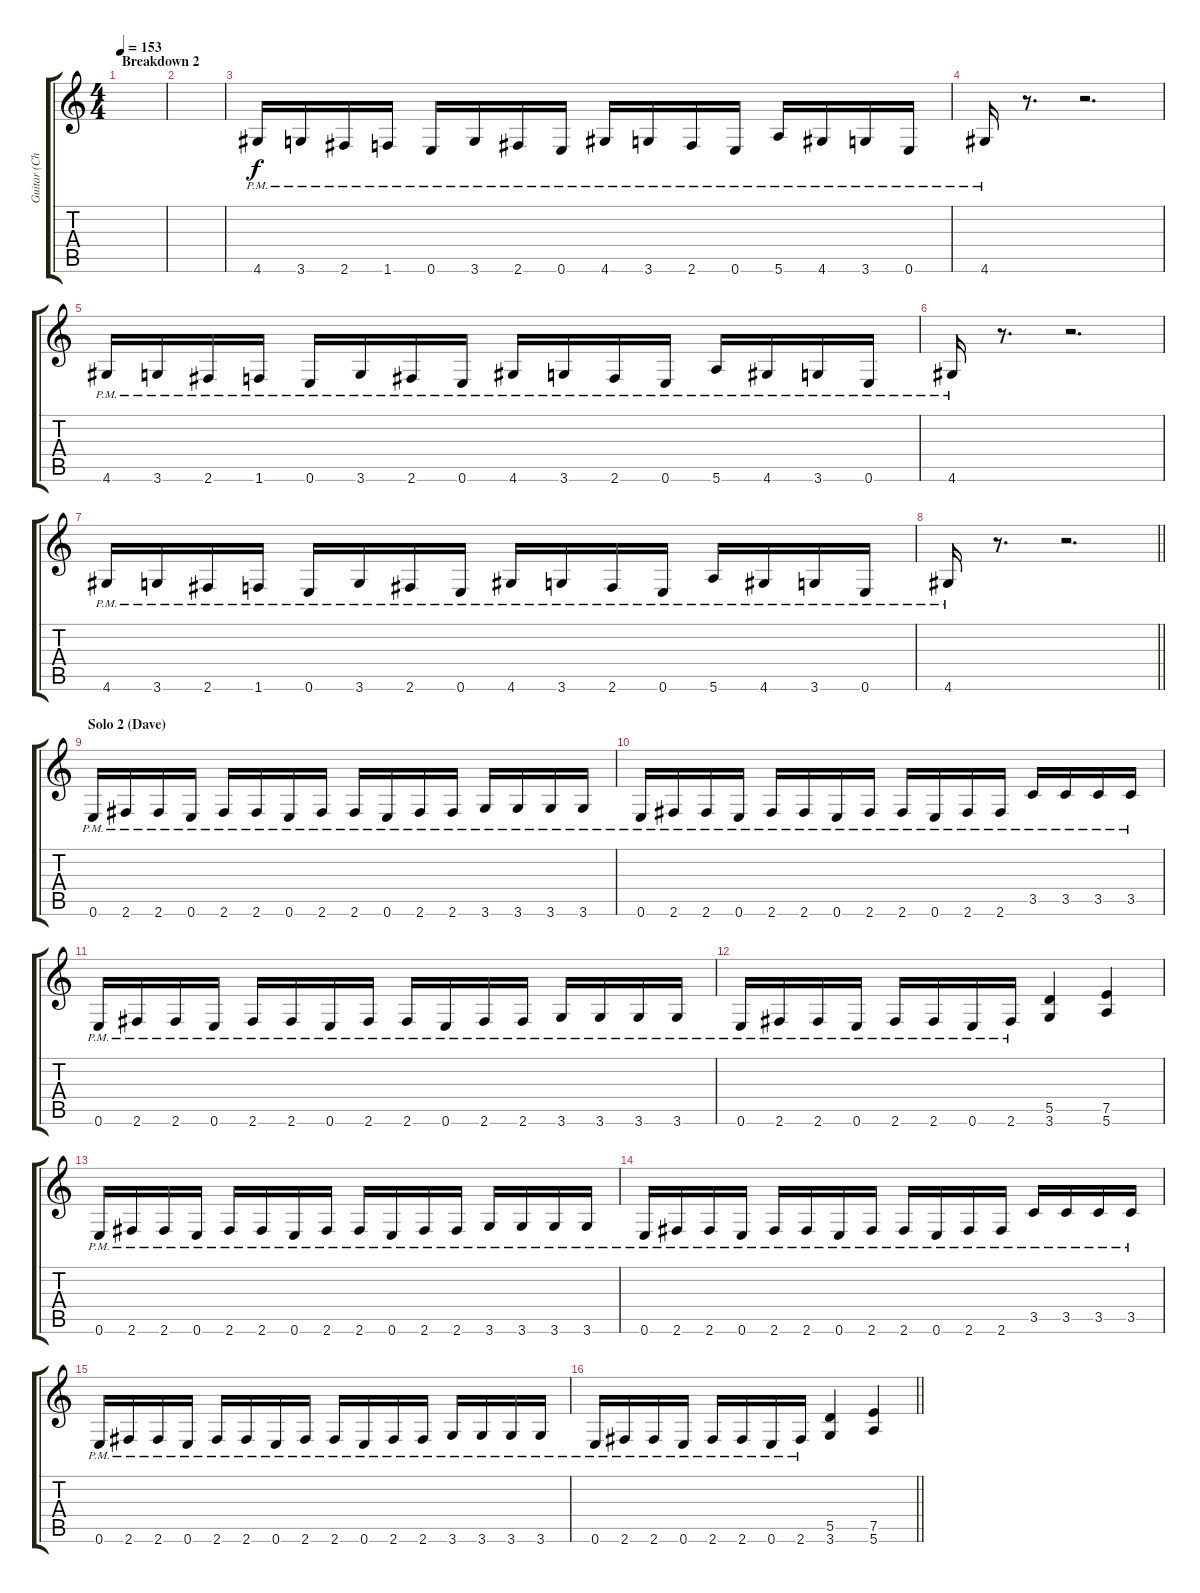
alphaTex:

\track ("Guitar (Chris)" "Guitar (Ch") {instrument distortionguitar}
\staff {score tabs}
\tuning (E4 B3 G3 D3 A2 E2) {hide}
\ts (4 4)
\section ("" "Breakdown 2")
\tempo 153
\clef g2
\ks c
|
|
4.6{pm}.16 3.6{pm}.16 2.6{pm}.16 1.6{pm}.16 0.6{pm}.16 3.6{pm}.16 2.6{pm}.16 0.6{pm}.16 4.6{pm}.16 3.6{pm}.16 2.6{pm}.16 0.6{pm}.16 5.6{pm}.16 4.6{pm}.16 3.6{pm}.16 0.6{pm}.16 |
4.6{pm}.16 r.8{d} r.2{d} |
4.6{pm}.16 3.6{pm}.16 2.6{pm}.16 1.6{pm}.16 0.6{pm}.16 3.6{pm}.16 2.6{pm}.16 0.6{pm}.16 4.6{pm}.16 3.6{pm}.16 2.6{pm}.16 0.6{pm}.16 5.6{pm}.16 4.6{pm}.16 3.6{pm}.16 0.6{pm}.16 |
4.6{pm}.16 r.8{d} r.2{d} |
4.6{pm}.16 3.6{pm}.16 2.6{pm}.16 1.6{pm}.16 0.6{pm}.16 3.6{pm}.16 2.6{pm}.16 0.6{pm}.16 4.6{pm}.16 3.6{pm}.16 2.6{pm}.16 0.6{pm}.16 5.6{pm}.16 4.6{pm}.16 3.6{pm}.16 0.6{pm}.16 |
\barLineRight lightlight
4.6{pm}.16 r.8{d} r.2{d} |
\section ("" "Solo 2 (Dave)")
0.6{pm}.16 2.6{pm}.16 2.6{pm}.16 0.6{pm}.16 2.6{pm}.16 2.6{pm}.16 0.6{pm}.16 2.6{pm}.16 2.6{pm}.16 0.6{pm}.16 2.6{pm}.16 2.6{pm}.16 3.6{pm}.16 3.6{pm}.16 3.6{pm}.16 3.6{pm}.16 |
0.6{pm}.16 2.6{pm}.16 2.6{pm}.16 0.6{pm}.16 2.6{pm}.16 2.6{pm}.16 0.6{pm}.16 2.6{pm}.16 2.6{pm}.16 0.6{pm}.16 2.6{pm}.16 2.6{pm}.16 3.5{pm}.16 3.5{pm}.16 3.5{pm}.16 3.5{pm}.16 |
0.6{pm}.16 2.6{pm}.16 2.6{pm}.16 0.6{pm}.16 2.6{pm}.16 2.6{pm}.16 0.6{pm}.16 2.6{pm}.16 2.6{pm}.16 0.6{pm}.16 2.6{pm}.16 2.6{pm}.16 3.6{pm}.16 3.6{pm}.16 3.6{pm}.16 3.6{pm}.16 |
0.6{pm}.16 2.6{pm}.16 2.6{pm}.16 0.6{pm}.16 2.6{pm}.16 2.6{pm}.16 0.6{pm}.16 2.6{pm}.16 (5.5 3.6).4 (7.5 5.6).4 |
0.6{pm}.16 2.6{pm}.16 2.6{pm}.16 0.6{pm}.16 2.6{pm}.16 2.6{pm}.16 0.6{pm}.16 2.6{pm}.16 2.6{pm}.16 0.6{pm}.16 2.6{pm}.16 2.6{pm}.16 3.6{pm}.16 3.6{pm}.16 3.6{pm}.16 3.6{pm}.16 |
0.6{pm}.16 2.6{pm}.16 2.6{pm}.16 0.6{pm}.16 2.6{pm}.16 2.6{pm}.16 0.6{pm}.16 2.6{pm}.16 2.6{pm}.16 0.6{pm}.16 2.6{pm}.16 2.6{pm}.16 3.5{pm}.16 3.5{pm}.16 3.5{pm}.16 3.5{pm}.16 |
0.6{pm}.16 2.6{pm}.16 2.6{pm}.16 0.6{pm}.16 2.6{pm}.16 2.6{pm}.16 0.6{pm}.16 2.6{pm}.16 2.6{pm}.16 0.6{pm}.16 2.6{pm}.16 2.6{pm}.16 3.6{pm}.16 3.6{pm}.16 3.6{pm}.16 3.6{pm}.16 |
\barLineRight lightlight
0.6{pm}.16 2.6{pm}.16 2.6{pm}.16 0.6{pm}.16 2.6{pm}.16 2.6{pm}.16 0.6{pm}.16 2.6{pm}.16 (5.5 3.6).4 (7.5 5.6).4
